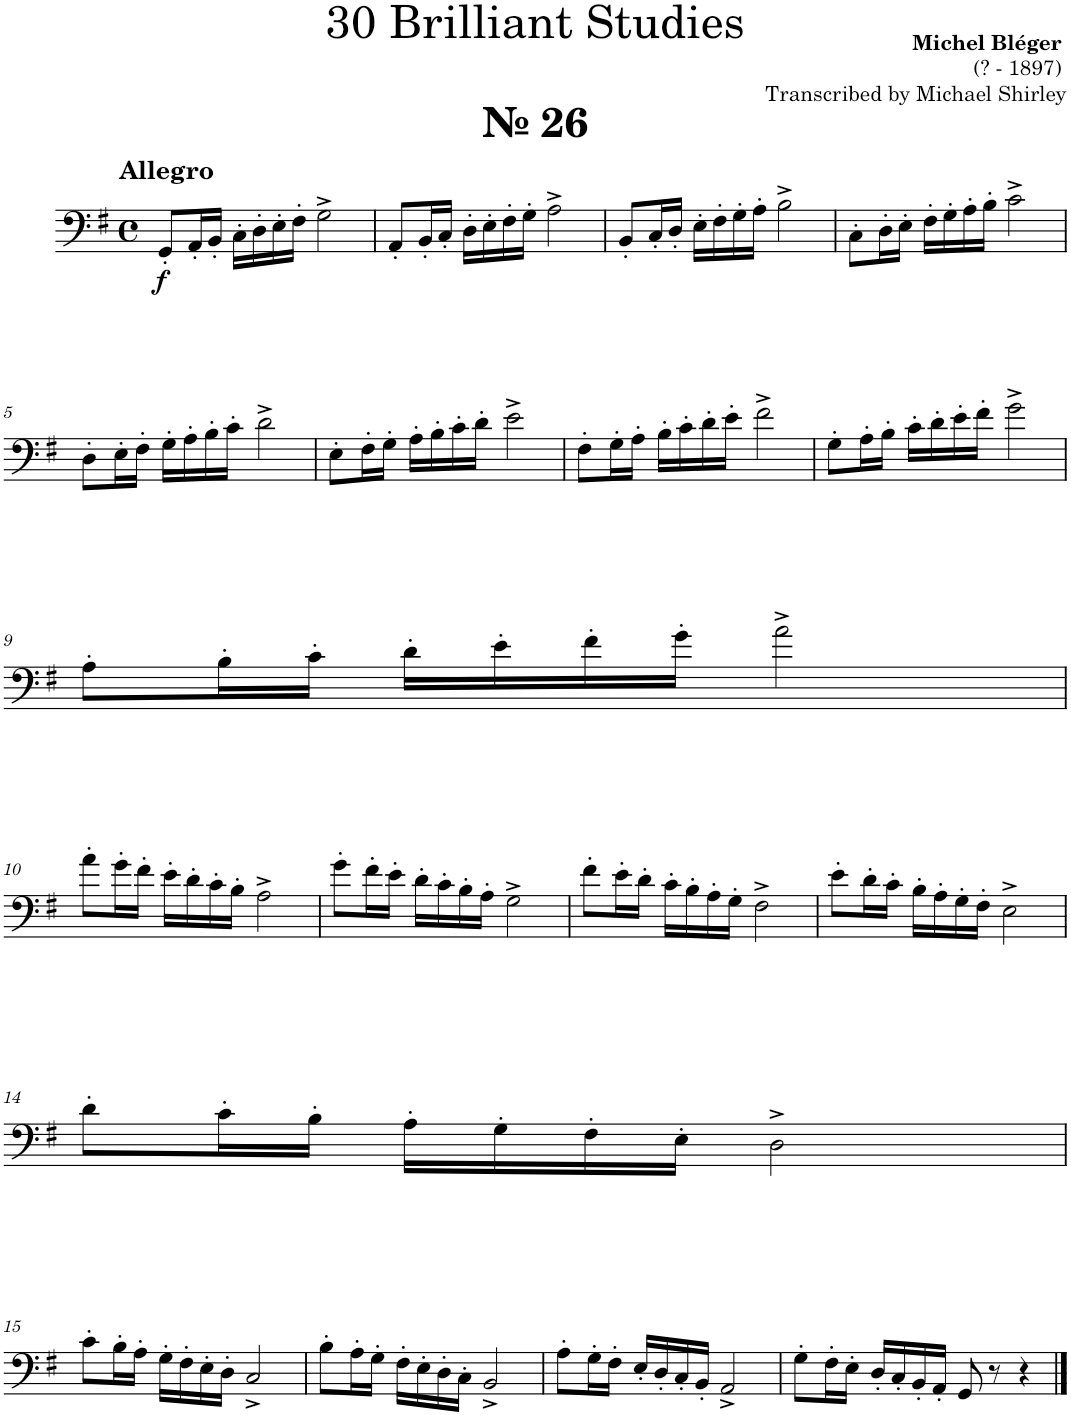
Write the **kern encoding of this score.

**kern	**dynam
*part1	*part1
*staff1	*staff1
*I"Trombone	*
*I'Tbn.	*
*clefF4	*
*k[f#]	*
*M4/4	*
*met(c)	*
=1	=1
!LO:TX:a:B:t=№ 26	!
!LO:TX:a:B:t=Allegro	!
!	!LO:DY:b
8GG'/L	f
16AA'/L	.
16BB'/JJ	.
16C'\LL	.
16D'\	.
16E'\	.
16F#'\JJ	.
2G^\	.
=2	=2
8AA'/L	.
16BB'/L	.
16C'/JJ	.
16D'\LL	.
16E'\	.
16F#'\	.
16G'\JJ	.
2A^\	.
=3	=3
8BB'/L	.
16C'/L	.
16D'/JJ	.
16E'\LL	.
16F#'\	.
16G'\	.
16A'\JJ	.
2B^\	.
=4	=4
8C'\L	.
16D'\L	.
16E'\JJ	.
16F#'\LL	.
16G'\	.
16A'\	.
16B'\JJ	.
2c^\	.
!!LO:LB:g=z
=5	=5
8D'\L	.
16E'\L	.
16F#'\JJ	.
16G'\LL	.
16A'\	.
16B'\	.
16c'\JJ	.
2d^\	.
=6	=6
8E'\L	.
16F#'\L	.
16G'\JJ	.
16A'\LL	.
16B'\	.
16c'\	.
16d'\JJ	.
2e^\	.
=7	=7
8F#'\L	.
16G'\L	.
16A'\JJ	.
16B'\LL	.
16c'\	.
16d'\	.
16e'\JJ	.
2f#^\	.
=8	=8
8G'\L	.
16A'\L	.
16B'\JJ	.
16c'\LL	.
16d'\	.
16e'\	.
16f#'\JJ	.
2g^\	.
!!LO:LB:g=z
=9	=9
8A'\L	.
16B'\L	.
16c'\JJ	.
16d'\LL	.
16e'\	.
16f#'\	.
16g'\JJ	.
2a^\	.
!!LO:LB:g=z
=10	=10
8a'\L	.
16g'\L	.
16f#'\JJ	.
16e'\LL	.
16d'\	.
16c'\	.
16B'\JJ	.
2A^\	.
=11	=11
8g'\L	.
16f#'\L	.
16e'\JJ	.
16d'\LL	.
16c'\	.
16B'\	.
16A'\JJ	.
2G^\	.
=12	=12
8f#'\L	.
16e'\L	.
16d'\JJ	.
16c'\LL	.
16B'\	.
16A'\	.
16G'\JJ	.
2F#^\	.
=13	=13
8e'\L	.
16d'\L	.
16c'\JJ	.
16B'\LL	.
16A'\	.
16G'\	.
16F#'\JJ	.
2E^\	.
!!LO:LB:g=z
=14	=14
8d'\L	.
16c'\L	.
16B'\JJ	.
16A'\LL	.
16G'\	.
16F#'\	.
16E'\JJ	.
2D^\	.
!!LO:LB:g=z
=15	=15
8c'\L	.
16B'\L	.
16A'\JJ	.
16G'\LL	.
16F#'\	.
16E'\	.
16D'\JJ	.
2C^/	.
=16	=16
8B'\L	.
16A'\L	.
16G'\JJ	.
16F#'\LL	.
16E'\	.
16D'\	.
16C'\JJ	.
2BB^/	.
=17	=17
8A'\L	.
16G'\L	.
16F#'\JJ	.
16E'/LL	.
16D'/	.
16C'/	.
16BB'/JJ	.
2AA^/	.
=18	=18
8G'\L	.
16F#'\L	.
16E'\JJ	.
16D'/LL	.
16C'/	.
16BB'/	.
16AA'/JJ	.
8GG/	.
8r	.
4r	.
==	==
*-	*-
